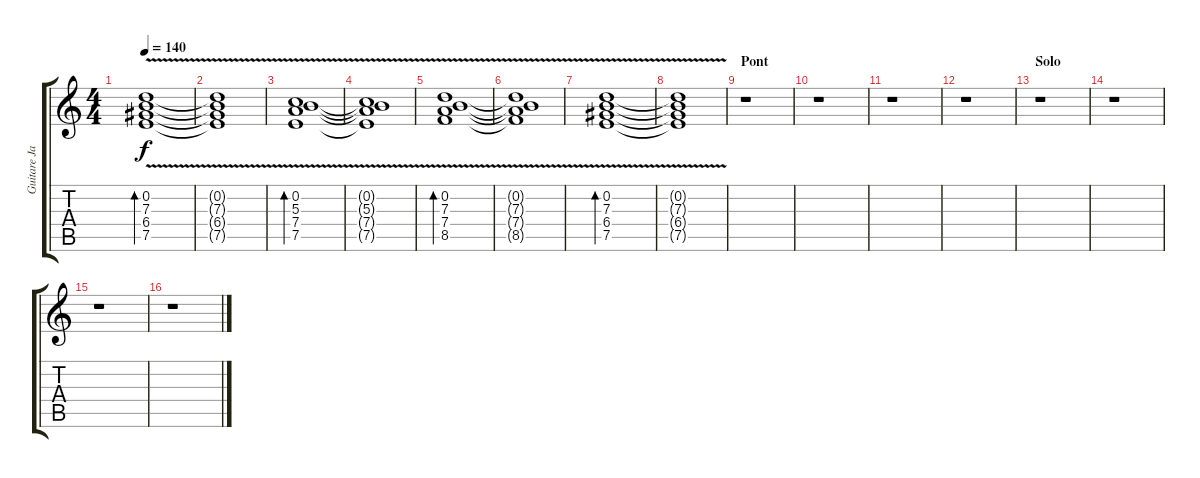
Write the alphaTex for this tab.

\track ("Guitare Jazz" "Guitare Ja") {instrument electricguitarjazz}
\staff {score tabs}
\tuning (E4 B3 G3 D3 A2 E2) {hide}
\ts (4 4)
\tempo 140
\clef g2
\ks c
(0.2{v} 7.3{v} 6.4{v} 7.5{v}).1{bd 240 dy f} |
(0.2{t} 7.3{t} 6.4{t} 7.5{t}).1 |
(0.2{v} 5.3{v} 7.4{v} 7.5{v}).1{bd 240} |
(0.2{t} 5.3{t} 7.4{t} 7.5{t}).1 |
(0.2{v} 7.3{v} 7.4{v} 8.5{v}).1{bd 240} |
(0.2{t} 7.3{t} 7.4{t} 8.5{t}).1 |
(0.2{v} 7.3{v} 6.4{v} 7.5{v}).1{bd 240} |
(0.2{t} 7.3{t} 6.4{t} 7.5{t}).1 |
\section ("" "Pont")
r.1 |
r.1 |
r.1 |
r.1 |
\section ("" "Solo")
r.1 |
r.1 |
r.1 |
r.1
